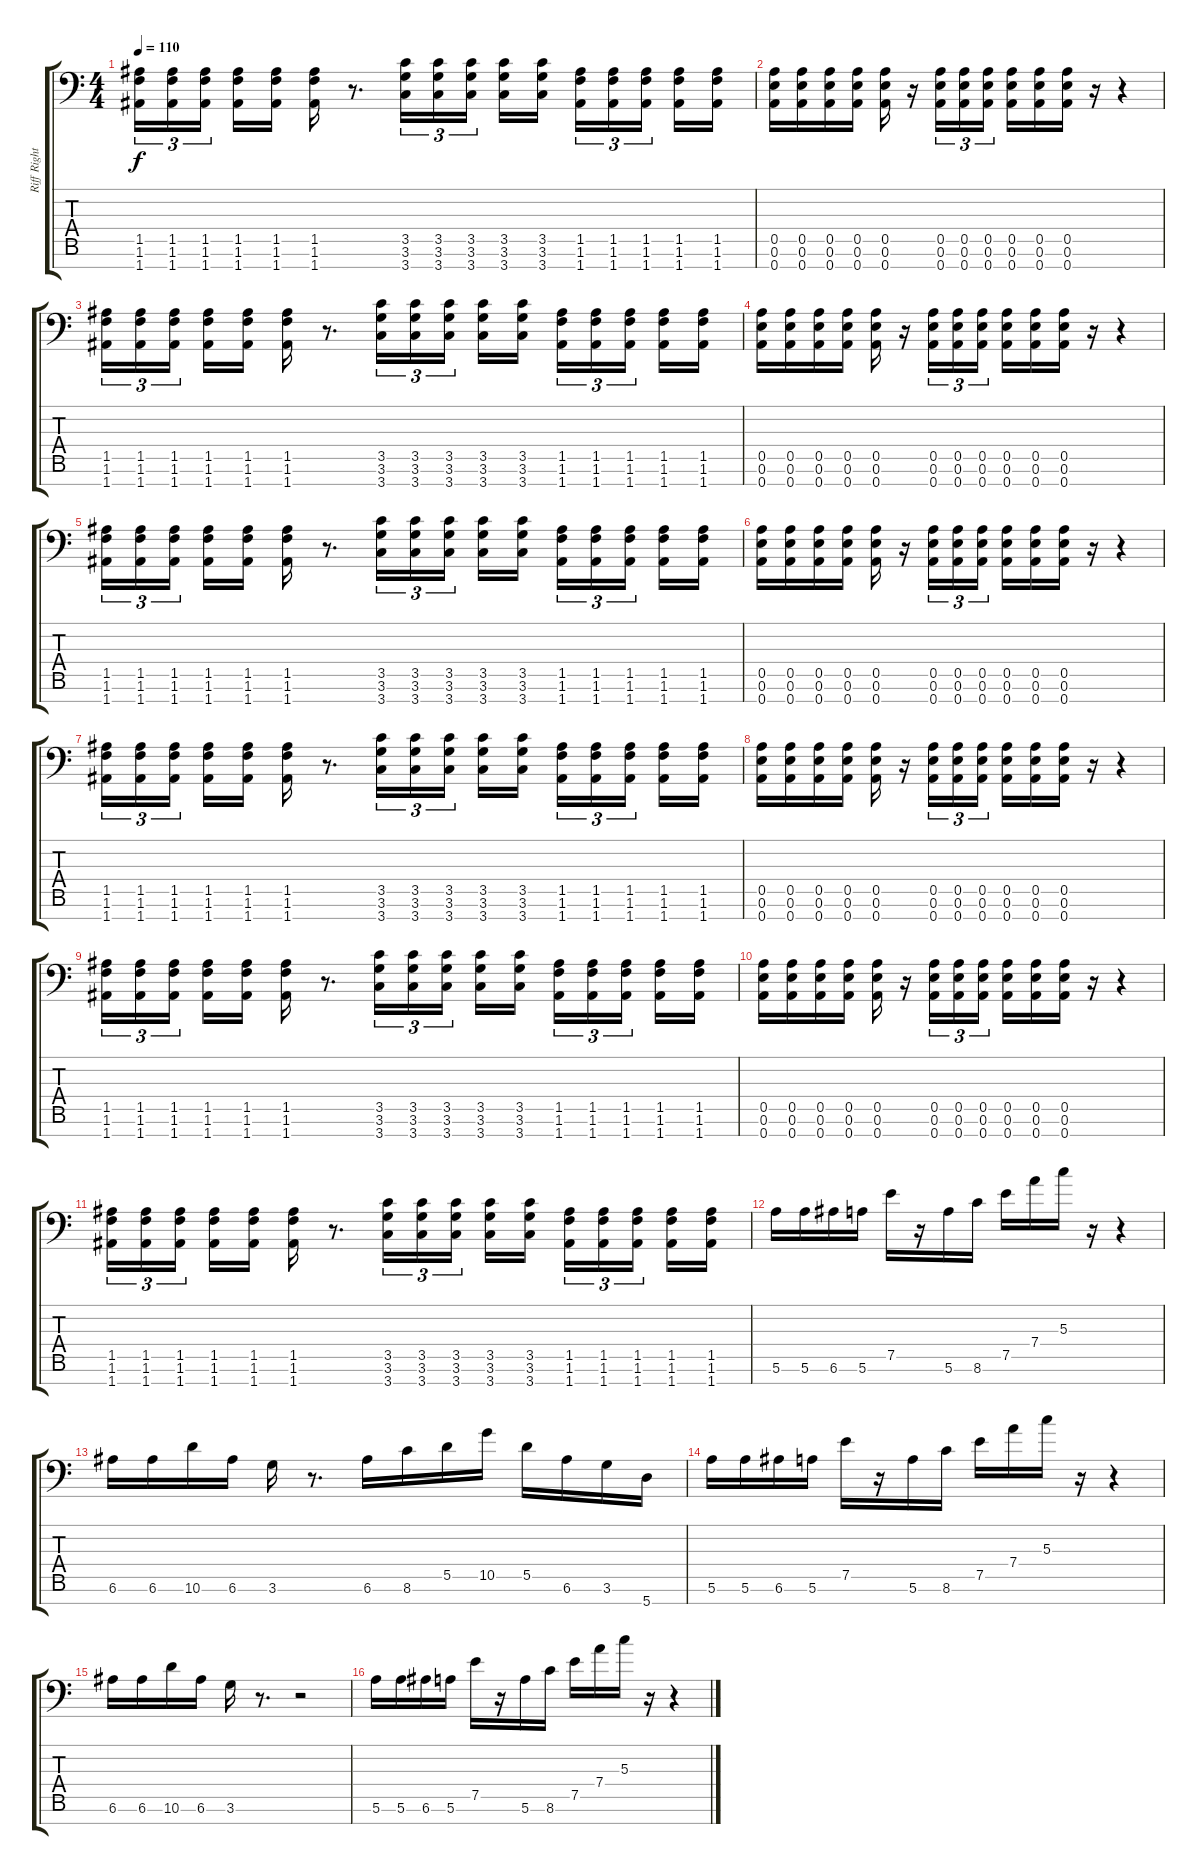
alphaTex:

\track ("Riff Right" "Riff Right") {instrument distortionguitar}
\staff {score tabs}
\tuning (F4 C4 G3 D3 A2 E2 A1) {hide}
\ts (4 4)
\tempo 110
\clef f4
\ks c
(1.5 1.6 1.7).16{tu (3 2) dy f} (1.5 1.6 1.7).16{tu (3 2)} (1.5 1.6 1.7).16{tu (3 2) beam splitsecondary} (1.5 1.6 1.7).16 (1.5 1.6 1.7).16 (1.5 1.6 1.7).16 r.8{d} (3.5 3.6 3.7).16{tu (3 2)} (3.5 3.6 3.7).16{tu (3 2)} (3.5 3.6 3.7).16{tu (3 2) beam splitsecondary} (3.5 3.6 3.7).16 (3.5 3.6 3.7).16 (1.5 1.6 1.7).16{tu (3 2)} (1.5 1.6 1.7).16{tu (3 2)} (1.5 1.6 1.7).16{tu (3 2) beam splitsecondary} (1.5 1.6 1.7).16 (1.5 1.6 1.7).16 |
(0.5 0.6 0.7).16 (0.5 0.6 0.7).16 (0.5 0.6 0.7).16 (0.5 0.6 0.7).16 (0.5 0.6 0.7).16 r.16 (0.5 0.6 0.7).16{tu (3 2)} (0.5 0.6 0.7).16{tu (3 2)} (0.5 0.6 0.7).16{tu (3 2)} (0.5 0.6 0.7).16 (0.5 0.6 0.7).16 (0.5 0.6 0.7).16 r.16 r.4 |
(1.5 1.6 1.7).16{tu (3 2)} (1.5 1.6 1.7).16{tu (3 2)} (1.5 1.6 1.7).16{tu (3 2) beam splitsecondary} (1.5 1.6 1.7).16 (1.5 1.6 1.7).16 (1.5 1.6 1.7).16 r.8{d} (3.5 3.6 3.7).16{tu (3 2)} (3.5 3.6 3.7).16{tu (3 2)} (3.5 3.6 3.7).16{tu (3 2) beam splitsecondary} (3.5 3.6 3.7).16 (3.5 3.6 3.7).16 (1.5 1.6 1.7).16{tu (3 2)} (1.5 1.6 1.7).16{tu (3 2)} (1.5 1.6 1.7).16{tu (3 2) beam splitsecondary} (1.5 1.6 1.7).16 (1.5 1.6 1.7).16 |
(0.5 0.6 0.7).16 (0.5 0.6 0.7).16 (0.5 0.6 0.7).16 (0.5 0.6 0.7).16 (0.5 0.6 0.7).16 r.16 (0.5 0.6 0.7).16{tu (3 2)} (0.5 0.6 0.7).16{tu (3 2)} (0.5 0.6 0.7).16{tu (3 2)} (0.5 0.6 0.7).16 (0.5 0.6 0.7).16 (0.5 0.6 0.7).16 r.16 r.4 |
(1.5 1.6 1.7).16{tu (3 2)} (1.5 1.6 1.7).16{tu (3 2)} (1.5 1.6 1.7).16{tu (3 2) beam splitsecondary} (1.5 1.6 1.7).16 (1.5 1.6 1.7).16 (1.5 1.6 1.7).16 r.8{d} (3.5 3.6 3.7).16{tu (3 2)} (3.5 3.6 3.7).16{tu (3 2)} (3.5 3.6 3.7).16{tu (3 2) beam splitsecondary} (3.5 3.6 3.7).16 (3.5 3.6 3.7).16 (1.5 1.6 1.7).16{tu (3 2)} (1.5 1.6 1.7).16{tu (3 2)} (1.5 1.6 1.7).16{tu (3 2) beam splitsecondary} (1.5 1.6 1.7).16 (1.5 1.6 1.7).16 |
(0.5 0.6 0.7).16 (0.5 0.6 0.7).16 (0.5 0.6 0.7).16 (0.5 0.6 0.7).16 (0.5 0.6 0.7).16 r.16 (0.5 0.6 0.7).16{tu (3 2)} (0.5 0.6 0.7).16{tu (3 2)} (0.5 0.6 0.7).16{tu (3 2)} (0.5 0.6 0.7).16 (0.5 0.6 0.7).16 (0.5 0.6 0.7).16 r.16 r.4 |
(1.5 1.6 1.7).16{tu (3 2)} (1.5 1.6 1.7).16{tu (3 2)} (1.5 1.6 1.7).16{tu (3 2) beam splitsecondary} (1.5 1.6 1.7).16 (1.5 1.6 1.7).16 (1.5 1.6 1.7).16 r.8{d} (3.5 3.6 3.7).16{tu (3 2)} (3.5 3.6 3.7).16{tu (3 2)} (3.5 3.6 3.7).16{tu (3 2) beam splitsecondary} (3.5 3.6 3.7).16 (3.5 3.6 3.7).16 (1.5 1.6 1.7).16{tu (3 2)} (1.5 1.6 1.7).16{tu (3 2)} (1.5 1.6 1.7).16{tu (3 2) beam splitsecondary} (1.5 1.6 1.7).16 (1.5 1.6 1.7).16 |
(0.5 0.6 0.7).16 (0.5 0.6 0.7).16 (0.5 0.6 0.7).16 (0.5 0.6 0.7).16 (0.5 0.6 0.7).16 r.16 (0.5 0.6 0.7).16{tu (3 2)} (0.5 0.6 0.7).16{tu (3 2)} (0.5 0.6 0.7).16{tu (3 2)} (0.5 0.6 0.7).16 (0.5 0.6 0.7).16 (0.5 0.6 0.7).16 r.16 r.4 |
(1.5 1.6 1.7).16{tu (3 2)} (1.5 1.6 1.7).16{tu (3 2)} (1.5 1.6 1.7).16{tu (3 2) beam splitsecondary} (1.5 1.6 1.7).16 (1.5 1.6 1.7).16 (1.5 1.6 1.7).16 r.8{d} (3.5 3.6 3.7).16{tu (3 2)} (3.5 3.6 3.7).16{tu (3 2)} (3.5 3.6 3.7).16{tu (3 2) beam splitsecondary} (3.5 3.6 3.7).16 (3.5 3.6 3.7).16 (1.5 1.6 1.7).16{tu (3 2)} (1.5 1.6 1.7).16{tu (3 2)} (1.5 1.6 1.7).16{tu (3 2) beam splitsecondary} (1.5 1.6 1.7).16 (1.5 1.6 1.7).16 |
(0.5 0.6 0.7).16 (0.5 0.6 0.7).16 (0.5 0.6 0.7).16 (0.5 0.6 0.7).16 (0.5 0.6 0.7).16 r.16 (0.5 0.6 0.7).16{tu (3 2)} (0.5 0.6 0.7).16{tu (3 2)} (0.5 0.6 0.7).16{tu (3 2)} (0.5 0.6 0.7).16 (0.5 0.6 0.7).16 (0.5 0.6 0.7).16 r.16 r.4 |
(1.5 1.6 1.7).16{tu (3 2)} (1.5 1.6 1.7).16{tu (3 2)} (1.5 1.6 1.7).16{tu (3 2) beam splitsecondary} (1.5 1.6 1.7).16 (1.5 1.6 1.7).16 (1.5 1.6 1.7).16 r.8{d} (3.5 3.6 3.7).16{tu (3 2)} (3.5 3.6 3.7).16{tu (3 2)} (3.5 3.6 3.7).16{tu (3 2) beam splitsecondary} (3.5 3.6 3.7).16 (3.5 3.6 3.7).16 (1.5 1.6 1.7).16{tu (3 2)} (1.5 1.6 1.7).16{tu (3 2)} (1.5 1.6 1.7).16{tu (3 2) beam splitsecondary} (1.5 1.6 1.7).16 (1.5 1.6 1.7).16 |
5.6.16 5.6.16 6.6.16 5.6.16 7.5.16 r.16 5.6.16 8.6.16 7.5.16 7.4.16 5.3.16 r.16 r.4 |
6.6.16 6.6.16 10.6.16 6.6.16 3.6.16 r.8{d} 6.6.16 8.6.16 5.5.16 10.5.16 5.5.16 6.6.16 3.6.16 5.7.16 |
5.6.16 5.6.16 6.6.16 5.6.16 7.5.16 r.16 5.6.16 8.6.16 7.5.16 7.4.16 5.3.16 r.16 r.4 |
6.6.16 6.6.16 10.6.16 6.6.16 3.6.16 r.8{d} r.2 |
5.6.16 5.6.16 6.6.16 5.6.16 7.5.16 r.16 5.6.16 8.6.16 7.5.16 7.4.16 5.3.16 r.16 r.4
